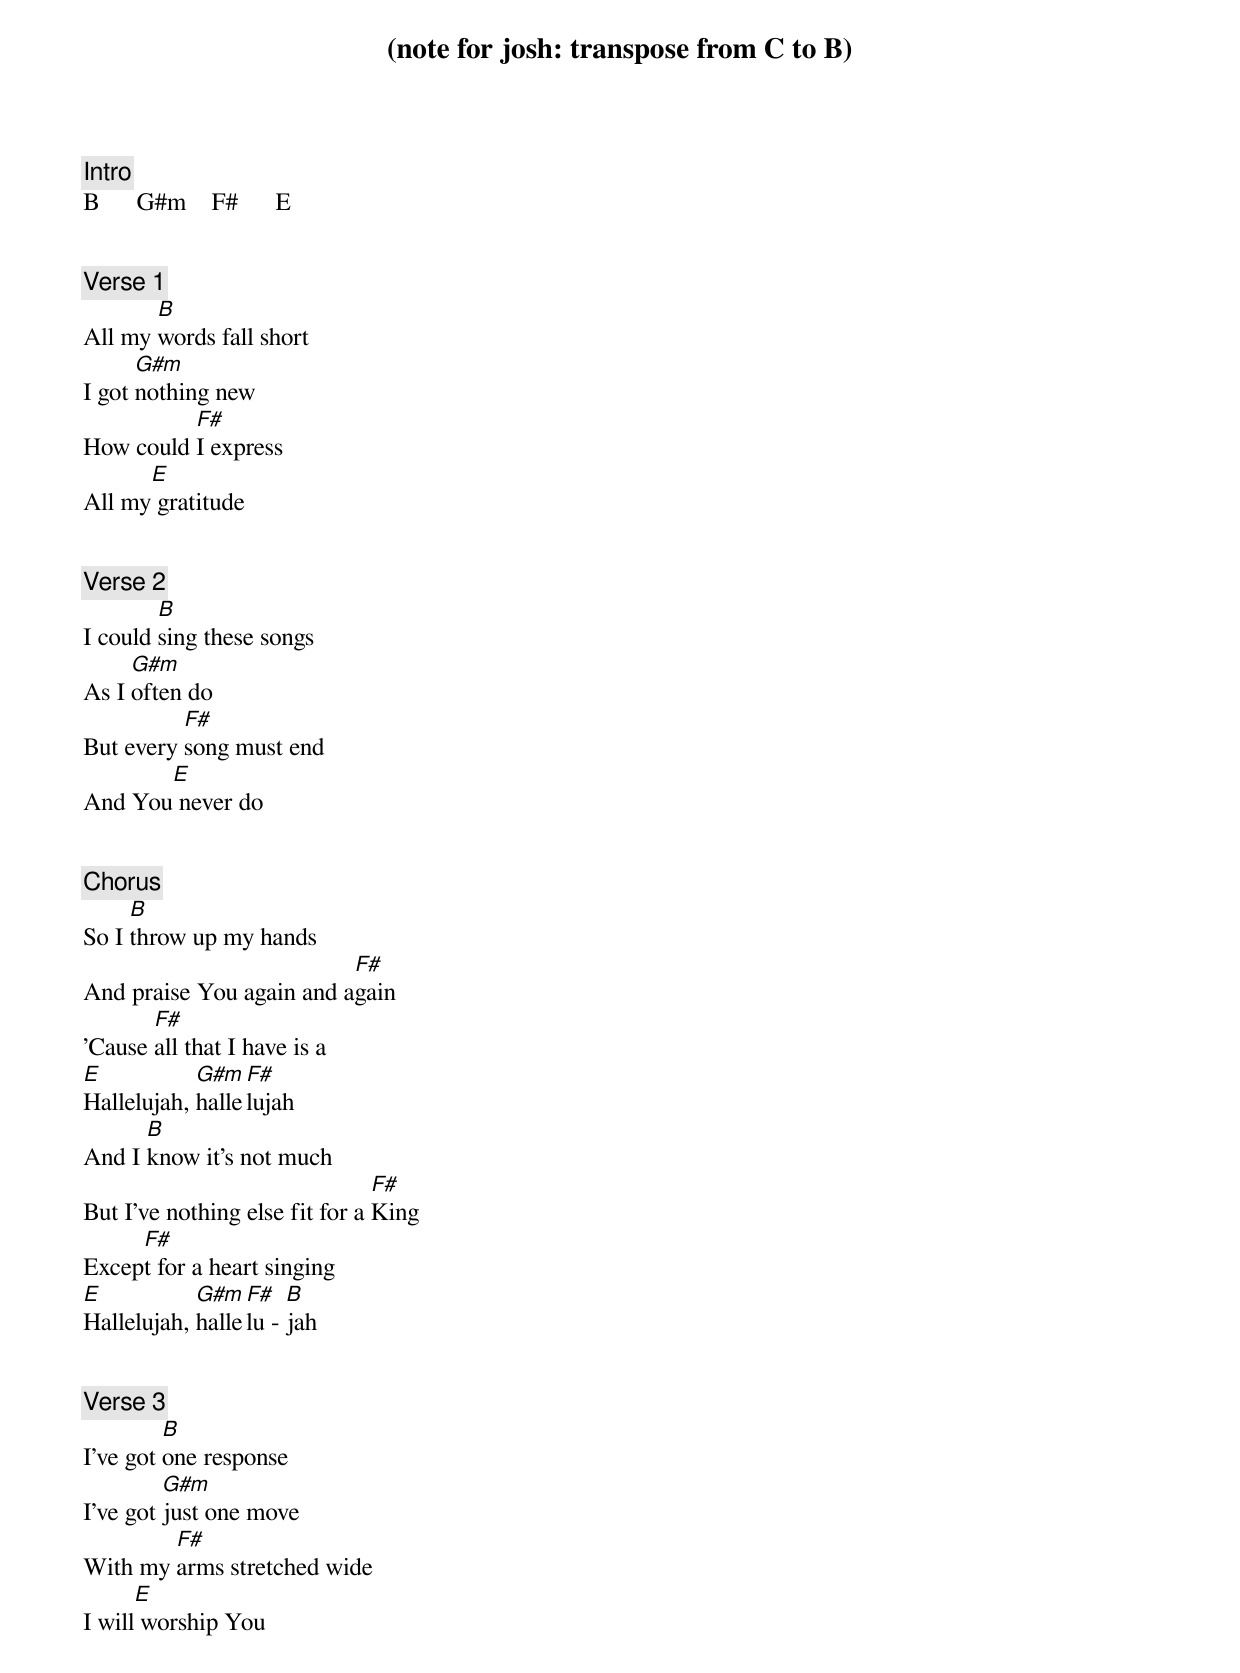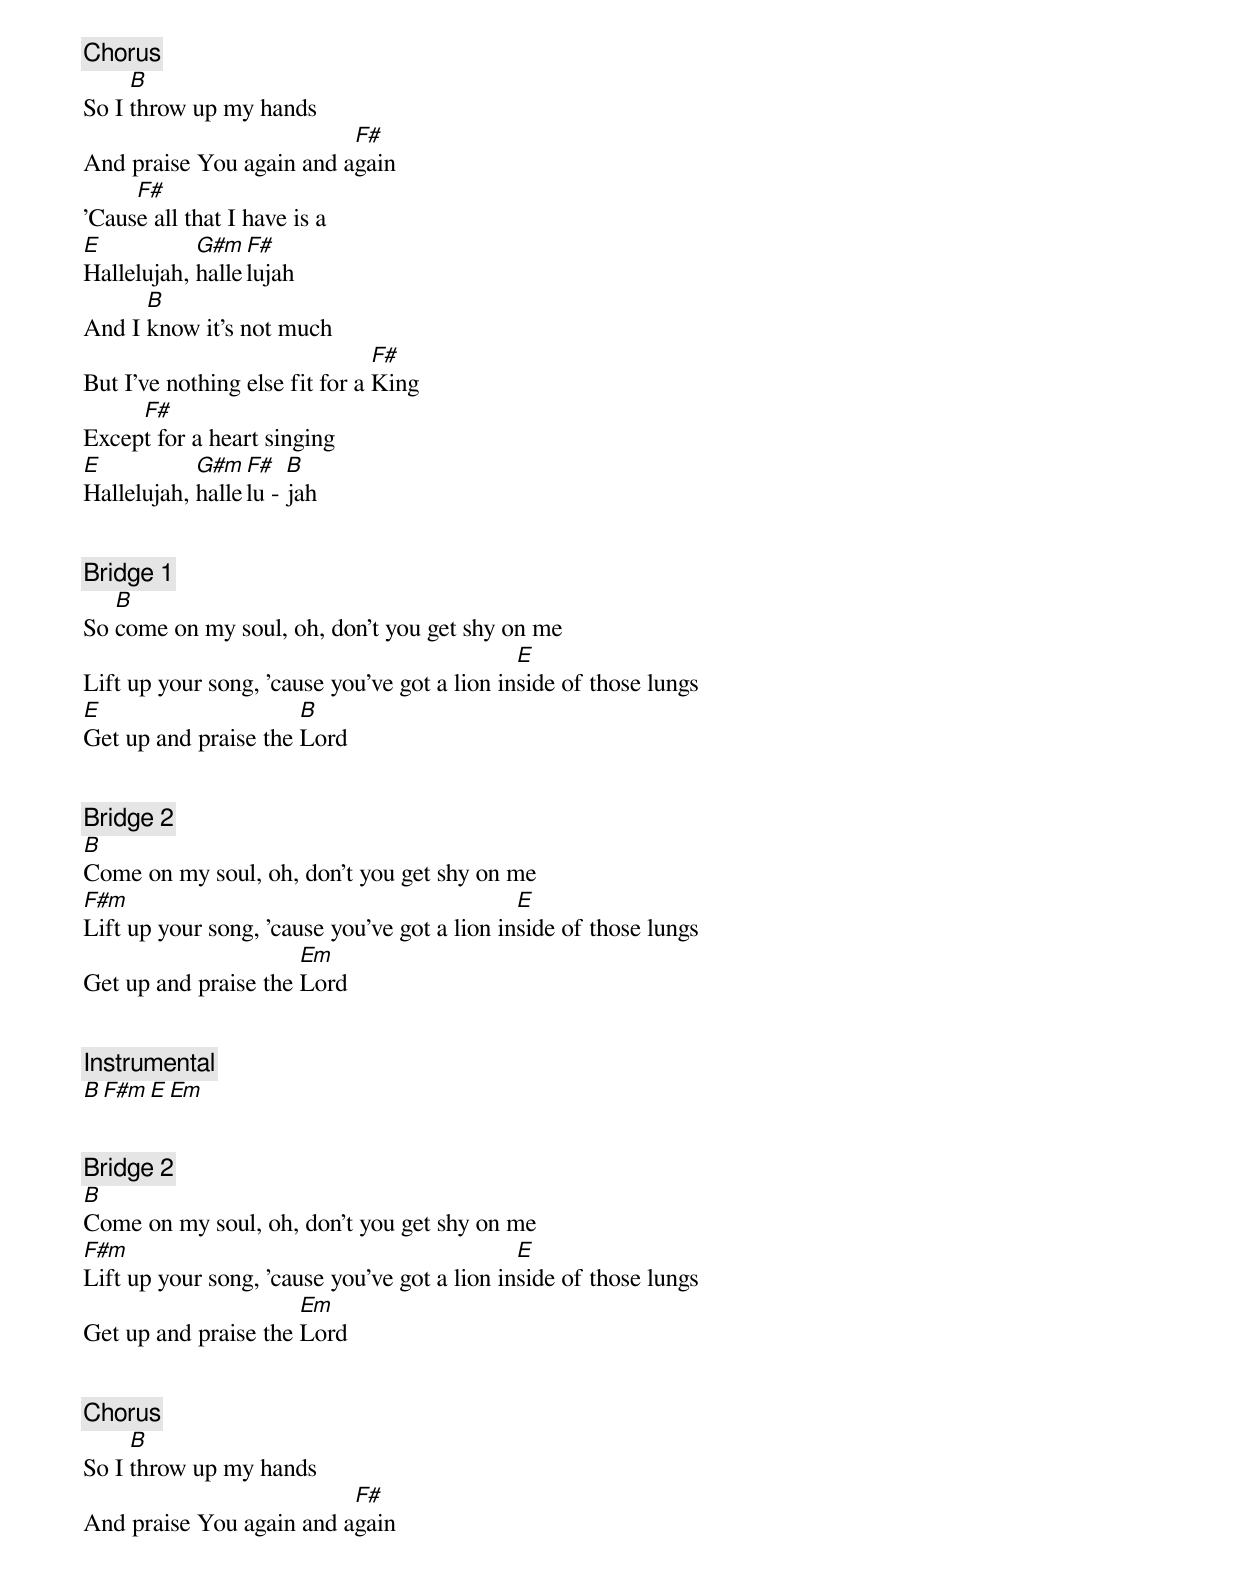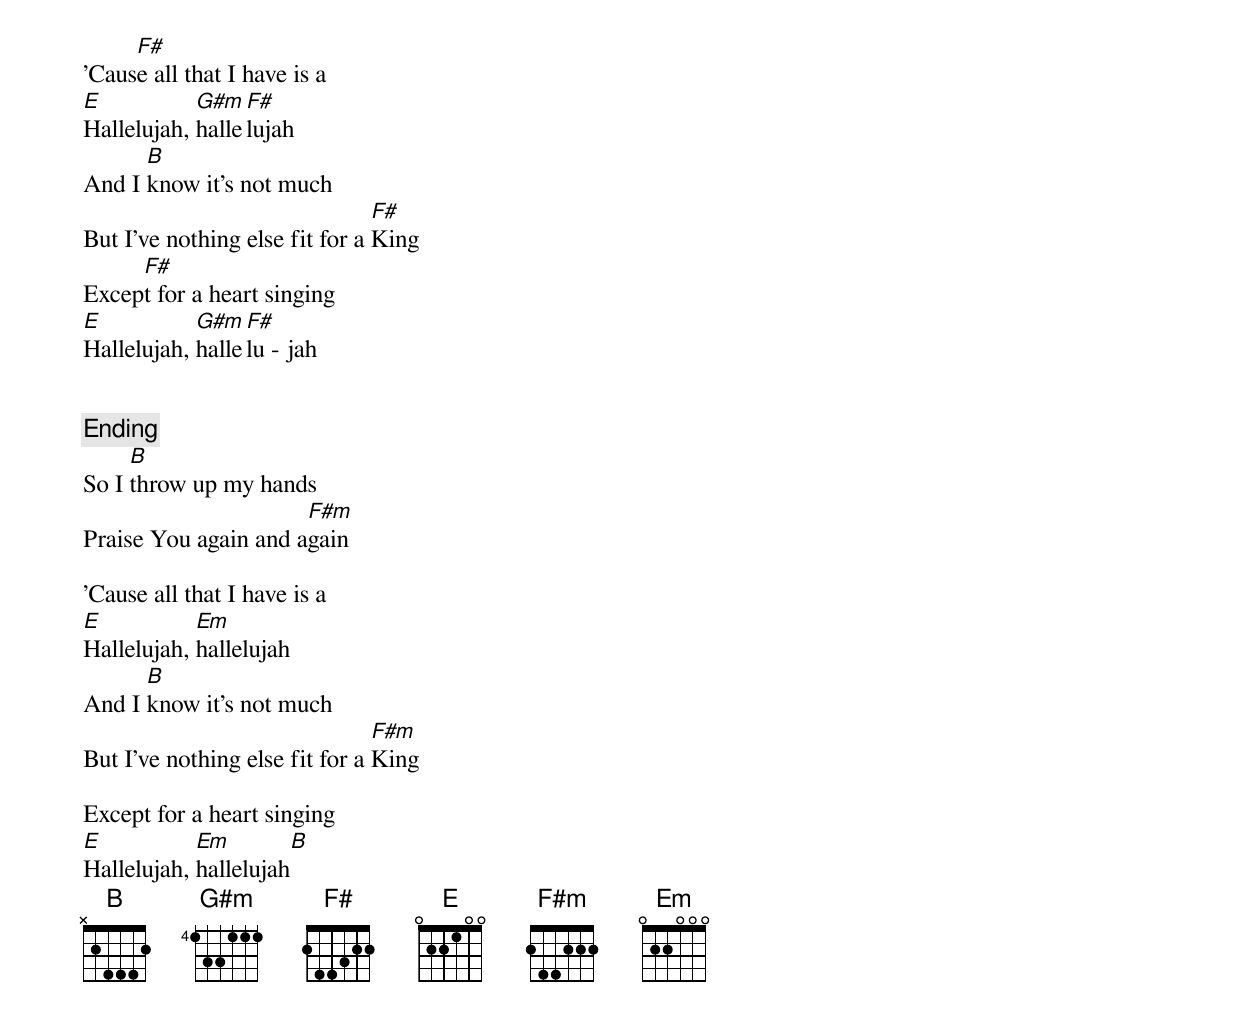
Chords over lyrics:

(note for josh: transpose from C to B)

[Intro]
B      G#m    F#      E


[Verse 1]
       B
All my words fall short
      G#m
I got nothing new
          F#
How could I express
      E
All my gratitude


[Verse 2]
        B
I could sing these songs
     G#m
As I often do
          F#
But every song must end
       E
And You never do


[Chorus]
     B
So I throw up my hands
                          F#
And praise You again and again
       F#
'Cause all that I have is a
E           G#m  F#
Hallelujah, hallelujah
      B
And I know it's not much
                                F#
But I've nothing else fit for a King
     F#
Except for a heart singing
E           G#m  F#   B
Hallelujah, hallelu - jah


[Verse 3]
         B
I've got one response
         G#m
I've got just one move
        F#
With my arms stretched wide
      E
I will worship You


[Chorus]
     B
So I throw up my hands
                          F#
And praise You again and again
     F#
'Cause all that I have is a
E           G#m  F#
Hallelujah, hallelujah
      B
And I know it's not much
                                F#
But I've nothing else fit for a King
     F#
Except for a heart singing
E           G#m  F#   B
Hallelujah, hallelu - jah


[Bridge 1]
   B
So come on my soul, oh, don't you get shy on me
                                              E
Lift up your song, 'cause you've got a lion inside of those lungs
E                     B
Get up and praise the Lord


[Bridge 2]
B
Come on my soul, oh, don't you get shy on me
F#m                                           E
Lift up your song, 'cause you've got a lion inside of those lungs
                      Em
Get up and praise the Lord


[Instrumental]
 B      F#m      E     Em


[Bridge 2]
B
Come on my soul, oh, don't you get shy on me
F#m                                           E
Lift up your song, 'cause you've got a lion inside of those lungs
                      Em
Get up and praise the Lord


[Chorus]
     B
So I throw up my hands
                          F#
And praise You again and again
     F#
'Cause all that I have is a
E           G#m  F#
Hallelujah, hallelujah
      B
And I know it's not much
                                F#
But I've nothing else fit for a King
     F#
Except for a heart singing
E           G#m  F#
Hallelujah, hallelu - jah


[Ending]
     B
So I throw up my hands
                      F#m
Praise You again and again

'Cause all that I have is a
E           Em
Hallelujah, hallelujah
      B
And I know it's not much
                                F#m
But I've nothing else fit for a King

Except for a heart singing
E           Em         B
Hallelujah, hallelujah
